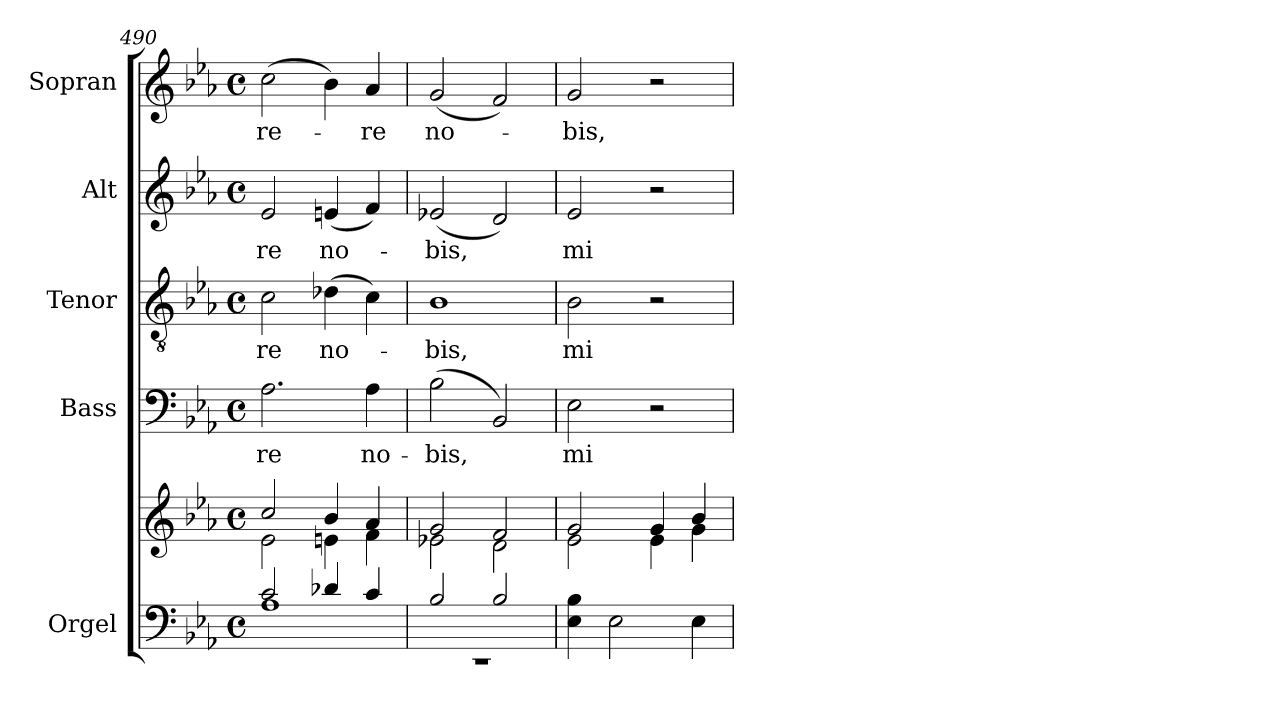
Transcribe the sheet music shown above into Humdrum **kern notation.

**kern	**kern	**kern	**text	**kern	**text	**kern	**text	**kern	**text
*part5	*part5	*part4	*part4	*part3	*part3	*part2	*part2	*part1	*part1
*staff6	*staff5	*staff4	*staff4	*staff3	*staff3	*staff2	*staff2	*staff1	*staff1
*I"Orgel	*	*I"Bass	*	*I"Tenor	*	*I"Alt	*	*I"Sopran	*
*I'Org.	*	*I'B.	*	*I'T.	*	*I'A.	*	*I'S.	*
!!LO:PB:g=z
*clefF4	*clefG2	*clefF4	*	*clefGv2	*	*clefG2	*	*clefG2	*
*k[b-e-a-]	*k[b-e-a-]	*k[b-e-a-]	*	*k[b-e-a-]	*	*k[b-e-a-]	*	*k[b-e-a-]	*
*E-:	*E-:	*E-:	*	*E-:	*	*E-:	*	*E-:	*
*M4/4	*M4/4	*M4/4	*	*M4/4	*	*M4/4	*	*M4/4	*
*met(c)	*met(c)	*met(c)	*	*met(c)	*	*met(c)	*	*met(c)	*
=490	=490	=490	=490	=490	=490	=490	=490	=490	=490
*^	*^	*	*	*	*	*	*	*	*
!	!	!	!	!	!LO:LY:b	!	!LO:LY:b	!	!LO:LY:b	!	!LO:LY:b
2c/	1A-	2cc/	2e-\	2.A-\	-re	2c\	-re	2e-/	-re	(>2cc\	-re-
!	!	!	!	!	!	!	!LO:LY:b	!	!LO:LY:b	!	!
4d-X/	.	4b-/	4en\	.	.	(>4d-X\	no-	(<4en/	no-	4b-\)	.
!	!	!	!	!	!LO:LY:b	!	!	!	!	!	!LO:LY:b
4c/	.	4a-/	4f\	4A-\	no-	4c\)	.	4f/)	.	4a-/	-re
=491	=491	=491	=491	=491	=491	=491	=491	=491	=491	=491	=491
!	!	!	!	!	!LO:LY:b	!	!LO:LY:b	!	!LO:LY:b	!	!LO:LY:b
2B-/	1rEE	2g/	2e-X\	(>2B-\	-bis,	1B-	-bis,	(<2e-X/	-bis,	(<2g/	no-
2B-/	.	2f/	2d\	2BB-/)	.	.	.	2d/)	.	2f/)	.
*v	*v	*	*	*	*	*	*	*	*	*	*
=492	=492	=492	=492	=492	=492	=492	=492	=492	=492	=492
!	!	!	!	!LO:LY:b	!	!LO:LY:b	!	!LO:LY:b	!	!LO:LY:b
4E-\ 4B-\	2g/	2e-\	2E-\	mi-	2B-\	mi-	2e-/	mi-	2g/	-bis,
2E-\	.	.	.	.	.	.	.	.	.	.
.	4g/	4e-\	2r	.	2r	.	2r	.	2r	.
4E-\	4b-/	4g\	.	.	.	.	.	.	.	.
*	*v	*v	*	*	*	*	*	*	*	*
=	=	=	=	=	=	=	=	=	=
*-	*-	*-	*-	*-	*-	*-	*-	*-	*-
